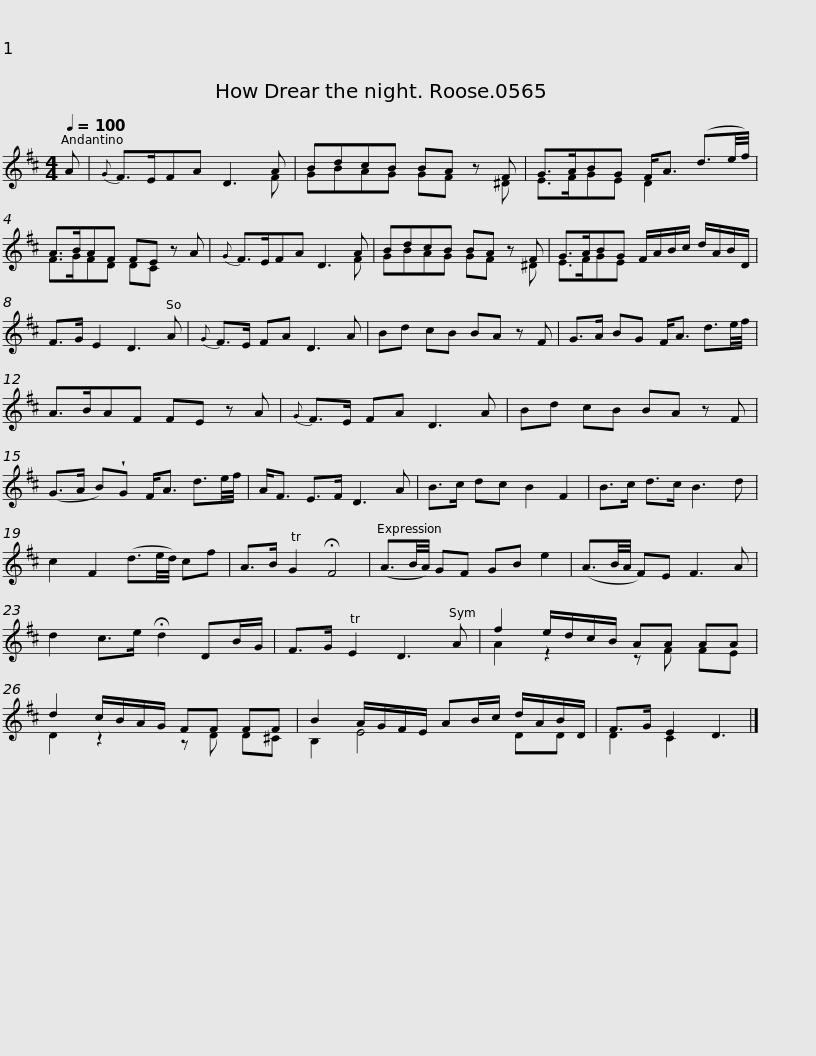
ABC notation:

X:1
%%score ( 1 2 )
L:1/8
Q:1/4=100
M:4/4
I:linebreak $
K:D
V:1 treble
V:2 treble
V:1
 A |{G} F>EFA D3 A | BdcB BA z F | G>ABG F<A (d3/2e/4f/4) | A>BAF FE z A |$ %5
{G} F>EFA D3 A | BdcB BA z F | G>ABG F/A/B/c/ d/A/B/D/ | F>G E2 D3 A |{G} F>E FA D3 A |$ %10
 Bd cB BA z F | G>A BG F<A d3/2e/4f/4 | A>BAF FE z A |{G} F>E FA D3 A | Bd cB BA z F |$ %15
 (G>A B)!wedge!G F<A d3/2e/4f/4 | A<F E>F D3 A | B>c dc B2 F2 | B>c d>c B3 d | c2 F2 (d3/2e/4d/4) cf | %20
 A>B TG2 !fermata!F4 |$ (A3/2B/4A/4) GF GB e2 | (A3/2B/4A/4 F)E F3 A | d2 c>e !fermata!d2 DB/G/ | F>G TE2 D3 A | %25
 f2 e/d/c/B/ AA AA |$ d2 c/B/A/G/ FF FF | B2 A/G/F/E/ AB/c/ d/A/B/D/ | F>G E2 D3 |] %29
V:2
 x | x7 F | GBAG GF x ^D | E>FGE D2 x2 | F>GFD DC x2 |$ %5
 x7 F | GBAG GF x ^D | E>FGE x4 | x8 | x8 |$ %10
 x8 | x8 | x8 | x8 | x8 |$ %15
 x8 | x8 | x8 | x8 | x8 | %20
 x8 |$ x8 | x8 | x8 | x8 | %25
 A2 z2 z F FE |$ D2 z2 z D D^C | B,2 E4 DD | D2 C2 x3 |] %29
